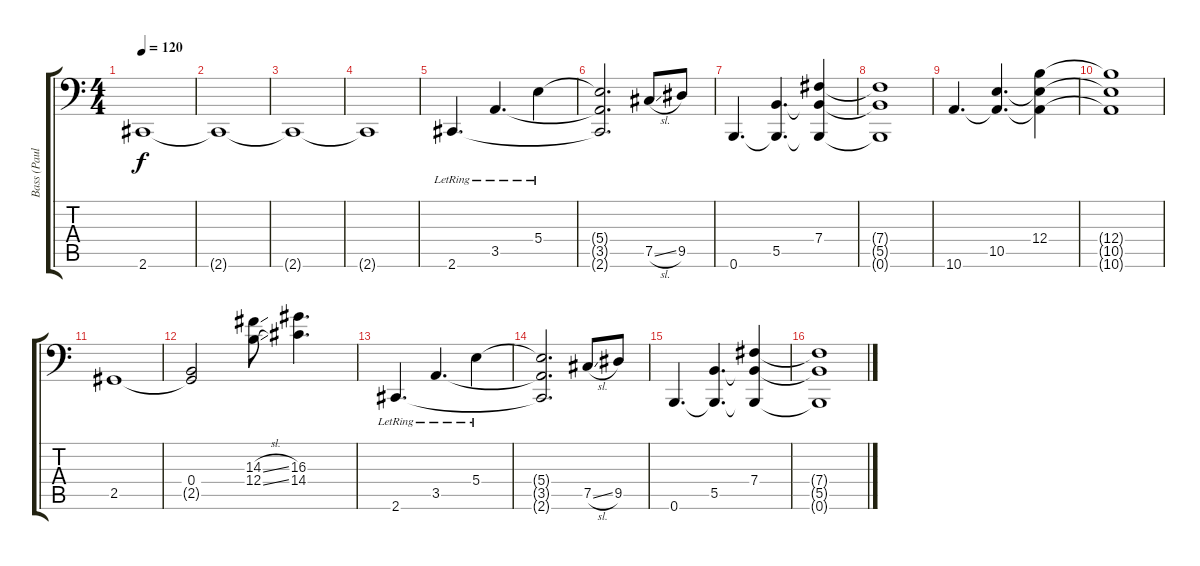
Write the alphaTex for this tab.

\track ("Bass (Paul)" "Bass (Paul") {instrument electricbassfinger}
\staff {score tabs}
\tuning (Db3 Ab2 E2 B1 Gb1 B0) {hide}
\ts (4 4)
\tempo 120
\clef f4
\ks c
2.6{t}.1{dy f} |
2.6{t}.1 |
2.6{t}.1 |
2.6{t}.1 |
2.6{lr}.4{d volume 13} 3.5{lr}.4{d} 5.4{lr}.4 |
(5.4{t} 3.5{t} 2.6{t}).2{d} 7.5{sl}.8 9.5.8 |
0.6.4{d} (5.5 0.6{t}).4{d} (7.4 5.5{t} 0.6{t}).4 |
(7.4{t} 5.5{t} 0.6{t}).1 |
10.6.4{d} (10.5 10.6{t}).4{d} (12.4 10.5{t} 10.6{t}).4 |
(12.4{t} 10.5{t} 10.6{t}).1 |
2.5.1 |
(0.4 2.5{t}).2 (14.3{sl} 12.4{sl}).8 (16.3 14.4).4{d} |
2.6{lr}.4{d} 3.5{lr}.4{d} 5.4{lr}.4 |
(5.4{t} 3.5{t} 2.6{t}).2{d} 7.5{sl}.8 9.5.8 |
0.6.4{d} (5.5 0.6{t}).4{d} (7.4 5.5{t} 0.6{t}).4 |
(7.4{t} 5.5{t} 0.6{t}).1
